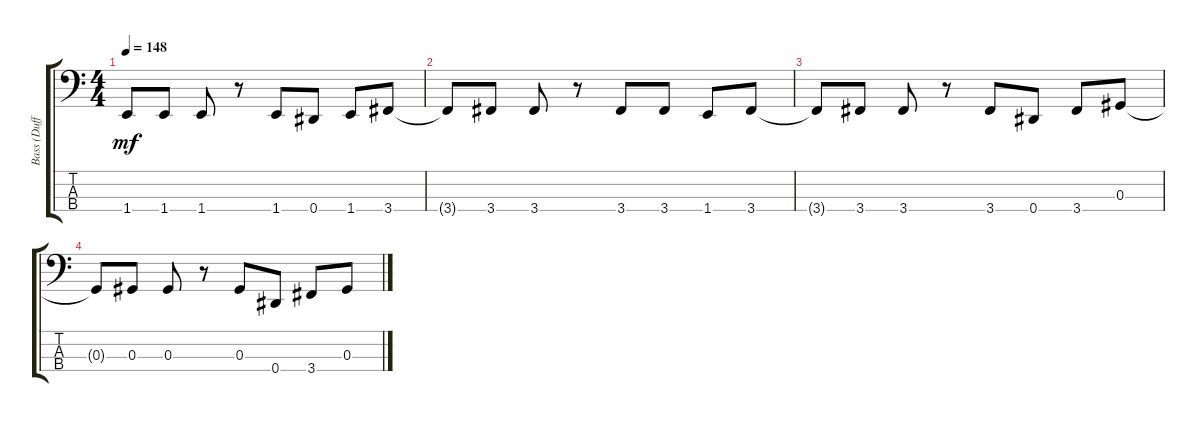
\track ("Bass (Duff)" "Bass (Duff") {instrument electricbasspick}
\staff {score tabs}
\tuning (Gb2 Db2 Ab1 Eb1) {hide}
\ts (4 4)
\tempo 148
\clef f4
\ks c
1.4{t}.8{dy mf volume 0} 1.4.8 1.4.8 r.8 1.4.8 0.4.8 1.4.8 3.4.8 |
3.4{t}.8 3.4.8 3.4.8 r.8 3.4.8 3.4.8 1.4.8 3.4.8 |
3.4{t}.8 3.4.8 3.4.8 r.8 3.4.8 0.4.8 3.4.8 0.3.8 |
0.3{t}.8 0.3.8 0.3.8 r.8 0.3.8 0.4.8 3.4.8 0.3.8
